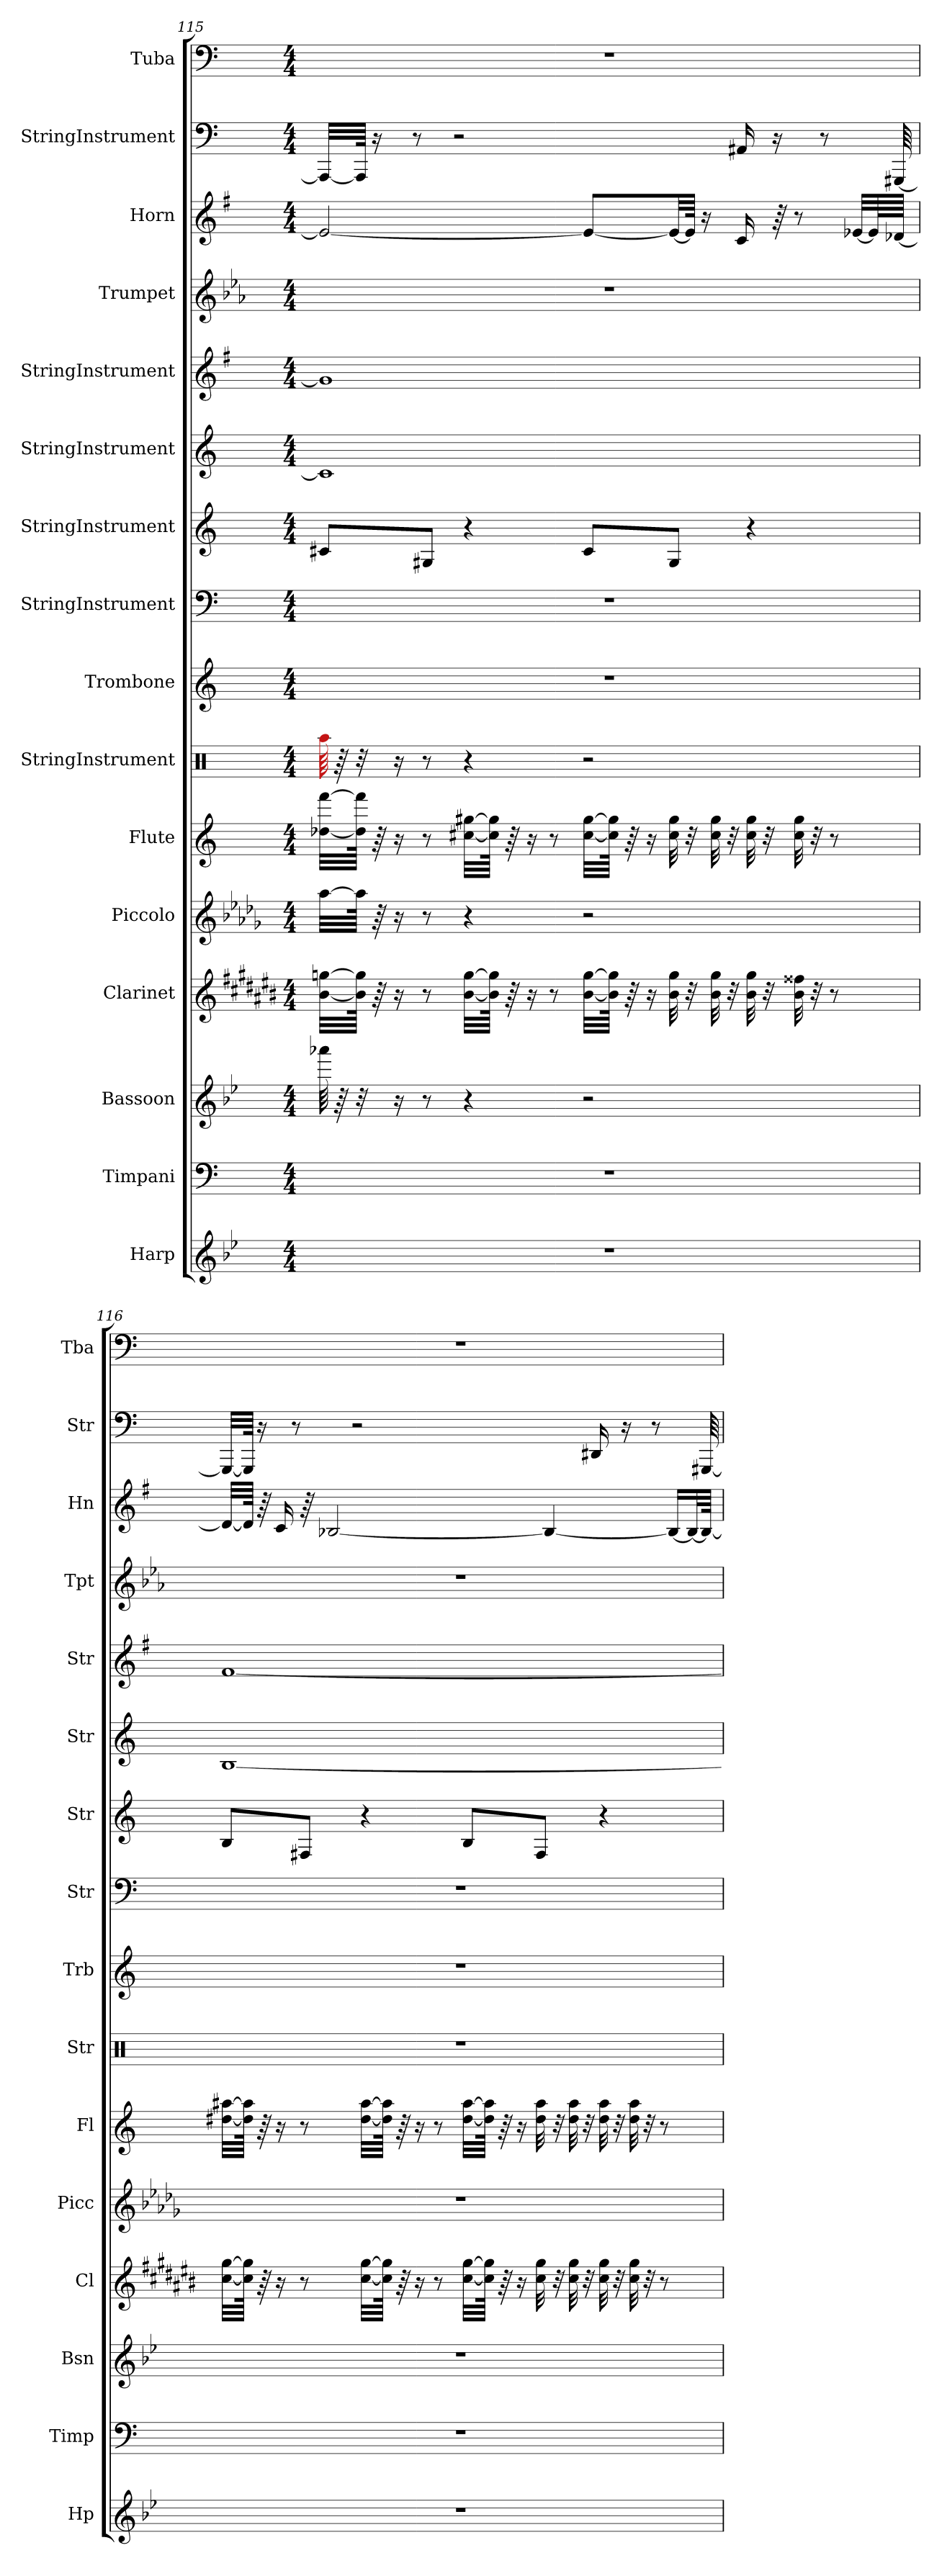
**kern	**kern	**kern	**kern	**kern	**kern	**kern	**kern	**kern	**kern	**kern	**kern	**kern	**kern	**kern	**kern
*part16	*part15	*part14	*part13	*part12	*part11	*part10	*part9	*part8	*part7	*part6	*part5	*part4	*part3	*part2	*part1
*staff16	*staff15	*staff14	*staff13	*staff12	*staff11	*staff10	*staff9	*staff8	*staff7	*staff6	*staff5	*staff4	*staff3	*staff2	*staff1
*I"Harp	*I"Timpani	*I"Bassoon	*I"Clarinet	*I"Piccolo	*I"Flute	*I"StringInstrument	*I"Trombone	*I"StringInstrument	*I"StringInstrument	*I"StringInstrument	*I"StringInstrument	*I"Trumpet	*I"Horn	*I"StringInstrument	*I"Tuba
*I'Hp	*I'Timp	*I'Bsn	*I'Cl	*I'Picc	*I'Fl	*I'Str	*I'Trb	*I'Str	*I'Str	*I'Str	*I'Str	*I'Tpt	*I'Hn	*I'Str	*I'Tba
!!LO:PB:g=z
*clefG2	*clefF4	*clefG2	*clefG2	*clefG2	*clefG2	*clefX	*clefG2	*clefF4	*clefG2	*clefG2	*clefG2	*clefG2	*clefG2	*clefF4	*clefF4
*	*	*	*ITrd1c2	*ITrd-7c-12	*	*	*	*	*	*	*	*ITrd1c2	*ITrd4c7	*	*
*k[b-e-]	*k[]	*k[b-e-]	*k[f#c#g#d#a#]	*k[b-e-a-d-g-]	*k[]	*k[]	*k[]	*k[]	*k[]	*k[]	*k[f#]	*k[b-e-a-d-g-]	*k[]	*k[]	*k[]
*M4/4	*M4/4	*M4/4	*M4/4	*M4/4	*M4/4	*M4/4	*M4/4	*M4/4	*M4/4	*M4/4	*M4/4	*M4/4	*M4/4	*M4/4	*M4/4
*MM131	*MM131	*MM131	*MM131	*MM131	*MM131	*MM131	*MM131	*MM131	*MM131	*MM131	*MM131	*MM131	*MM131	*MM131	*MM131
=115	=115	=115	=115	=115	=115	=115	=115	=115	=115	=115	=115	=115	=115	=115	=115
1r	1r	64aaa-X\	[32a#\ [32ffn\LLL	[32aaa-\LLL	[32dd-X\ [32fff\LLL	64aa\	1r	1r	8c#X/L	1c#]	1g#]	1r	2A-/_	32AAA#/LLL_	1r
.	.	64r	.	.	.	64r	.	.	.	.	.	.	.	.	.
.	.	32r	64a#\] 64ff\]JJJk	64aaa-\JJJk]	64dd-\] 64fff\]JJJk	32r	.	.	.	.	.	.	.	64AAA#/JJJk]	.
.	.	.	64r	64r	64r	.	.	.	.	.	.	.	.	16r	.
.	.	16r	16r	16r	16r	16r	.	.	.	.	.	.	.	.	.
.	.	.	.	.	.	.	.	.	.	.	.	.	.	8r	.
.	.	8r	8r	8r	8r	8r	.	.	8G#X/J	.	.	.	.	.	.
.	.	.	.	.	.	.	.	.	.	.	.	.	.	2r	.
.	.	4r	[32a#\ [32ff\LLL	4r	[32cc#X\ [32gg#X\LLL	4r	.	.	4r	.	.	.	.	.	.
.	.	.	64a#\] 64ff\]JJJk	.	64cc#\] 64gg#\]JJJk	.	.	.	.	.	.	.	.	.	.
.	.	.	64r	.	64r	.	.	.	.	.	.	.	.	.	.
.	.	.	16r	.	16r	.	.	.	.	.	.	.	.	.	.
.	.	.	8r	.	8r	.	.	.	.	.	.	.	.	.	.
.	.	2r	[32a#\ [32ff\LLL	2r	[32cc#\ [32gg#\LLL	2r	.	.	8c#/L	.	.	.	8A-/L_	.	.
.	.	.	64a#\] 64ff\]JJJk	.	64cc#\] 64gg#\]JJJk	.	.	.	.	.	.	.	.	.	.
.	.	.	64r	.	64r	.	.	.	.	.	.	.	.	.	.
.	.	.	16r	.	16r	.	.	.	.	.	.	.	.	.	.
.	.	.	32a#\ 32ff\	.	32cc#\ 32gg#\	.	.	.	8G#/J	.	.	.	32A-/LL_	.	.
.	.	.	32r	.	32r	.	.	.	.	.	.	.	64A-/JJJk]	.	.
.	.	.	.	.	.	.	.	.	.	.	.	.	16r	.	.
.	.	.	32a#\ 32ff\	.	32cc#\ 32gg#\	.	.	.	.	.	.	.	.	.	.
.	.	.	32r	.	32r	.	.	.	.	.	.	.	.	.	.
.	.	.	.	.	.	.	.	.	.	.	.	.	16F/	16AA#X/	.
.	.	.	32a#\ 32ff\	.	32cc#\ 32gg#\	.	.	.	4r	.	.	.	.	.	.
.	.	.	32r	.	32r	.	.	.	.	.	.	.	.	.	.
.	.	.	.	.	.	.	.	.	.	.	.	.	64r	16r	.
.	.	.	32a#\ 32ee#X\	.	32cc#\ 32gg#\	.	.	.	.	.	.	.	8r	.	.
.	.	.	32r	.	32r	.	.	.	.	.	.	.	.	.	.
.	.	.	.	.	.	.	.	.	.	.	.	.	.	8r	.
.	.	.	8r	.	8r	.	.	.	.	.	.	.	.	.	.
.	.	.	.	.	.	.	.	.	.	.	.	.	[32A-X/LLL	.	.
.	.	.	.	.	.	.	.	.	.	.	.	.	64A-/L]	.	.
.	.	.	.	.	.	.	.	.	.	.	.	.	[64G-X/JJJJ	[64GGG#X/	.
!!LO:PB:g=z
=116	=116	=116	=116	=116	=116	=116	=116	=116	=116	=116	=116	=116	=116	=116	=116
1r	1r	1r	[32b\ [32ff#\LLL	1r	[32dd#X\ [32aa#X\LLL	1r	1r	1r	8B/L	[1B	[1f#	1r	32G-/LLL_	32GGG#/LLL_	1r
.	.	.	64b\] 64ff#\]JJJk	.	64dd#\] 64aa#\]JJJk	.	.	.	.	.	.	.	64G-/JJJk]	64GGG#/JJJk]	.
.	.	.	64r	.	64r	.	.	.	.	.	.	.	64r	16r	.
.	.	.	16r	.	16r	.	.	.	.	.	.	.	16F/	.	.
.	.	.	.	.	.	.	.	.	.	.	.	.	.	8r	.
.	.	.	8r	.	8r	.	.	.	8F#X/J	.	.	.	64r	.	.
.	.	.	.	.	.	.	.	.	.	.	.	.	[2E-X/	.	.
.	.	.	.	.	.	.	.	.	.	.	.	.	.	2r	.
.	.	.	[32b\ [32ff#\LLL	.	[32dd#\ [32aa#\LLL	.	.	.	4r	.	.	.	.	.	.
.	.	.	64b\] 64ff#\]JJJk	.	64dd#\] 64aa#\]JJJk	.	.	.	.	.	.	.	.	.	.
.	.	.	64r	.	64r	.	.	.	.	.	.	.	.	.	.
.	.	.	16r	.	16r	.	.	.	.	.	.	.	.	.	.
.	.	.	8r	.	8r	.	.	.	.	.	.	.	.	.	.
.	.	.	[32b\ [32ff#\LLL	.	[32dd#\ [32aa#\LLL	.	.	.	8B/L	.	.	.	.	.	.
.	.	.	64b\] 64ff#\]JJJk	.	64dd#\] 64aa#\]JJJk	.	.	.	.	.	.	.	.	.	.
.	.	.	64r	.	64r	.	.	.	.	.	.	.	.	.	.
.	.	.	16r	.	16r	.	.	.	.	.	.	.	.	.	.
.	.	.	32b\ 32ff#\	.	32dd#\ 32aa#\	.	.	.	8F#/J	.	.	.	.	.	.
.	.	.	.	.	.	.	.	.	.	.	.	.	4E-/_	.	.
.	.	.	32r	.	32r	.	.	.	.	.	.	.	.	.	.
.	.	.	32b\ 32ff#\	.	32dd#\ 32aa#\	.	.	.	.	.	.	.	.	.	.
.	.	.	32r	.	32r	.	.	.	.	.	.	.	.	.	.
.	.	.	.	.	.	.	.	.	.	.	.	.	.	16DD#X/	.
.	.	.	32b\ 32ff#\	.	32dd#\ 32aa#\	.	.	.	4r	.	.	.	.	.	.
.	.	.	32r	.	32r	.	.	.	.	.	.	.	.	.	.
.	.	.	.	.	.	.	.	.	.	.	.	.	.	16r	.
.	.	.	32b\ 32ff#\	.	32dd#\ 32aa#\	.	.	.	.	.	.	.	.	.	.
.	.	.	32r	.	32r	.	.	.	.	.	.	.	.	.	.
.	.	.	.	.	.	.	.	.	.	.	.	.	.	8r	.
.	.	.	8r	.	8r	.	.	.	.	.	.	.	.	.	.
.	.	.	.	.	.	.	.	.	.	.	.	.	16E-/LL_	.	.
.	.	.	.	.	.	.	.	.	.	.	.	.	32E-/L_	.	.
.	.	.	.	.	.	.	.	.	.	.	.	.	64E-/JJJk_	[64GGG#X/	.
=	=	=	=	=	=	=	=	=	=	=	=	=	=	=	=
*-	*-	*-	*-	*-	*-	*-	*-	*-	*-	*-	*-	*-	*-	*-	*-
